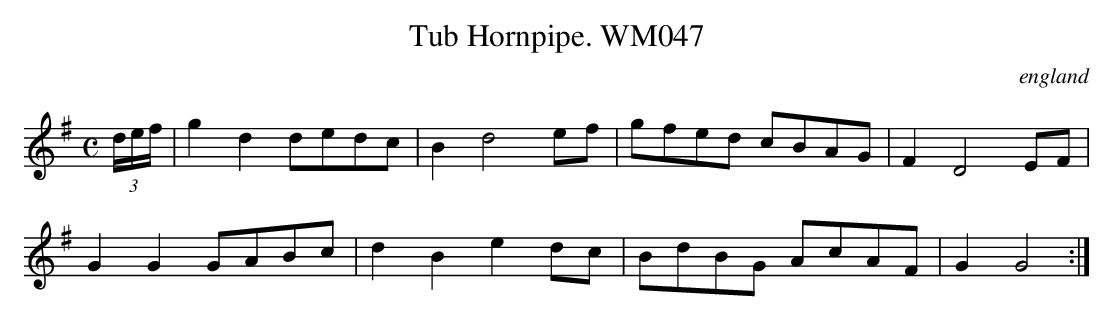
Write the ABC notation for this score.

X:1
T:Tub Hornpipe. WM047
O:england
M:C
L:1/8
K:G
(3d/e/f/|g2d2dedc|B2d4ef|gfed cBAG|F2D4EF|
G2G2GABc|d2B2e2dc|BdBG AcAF|G2G4:|]
